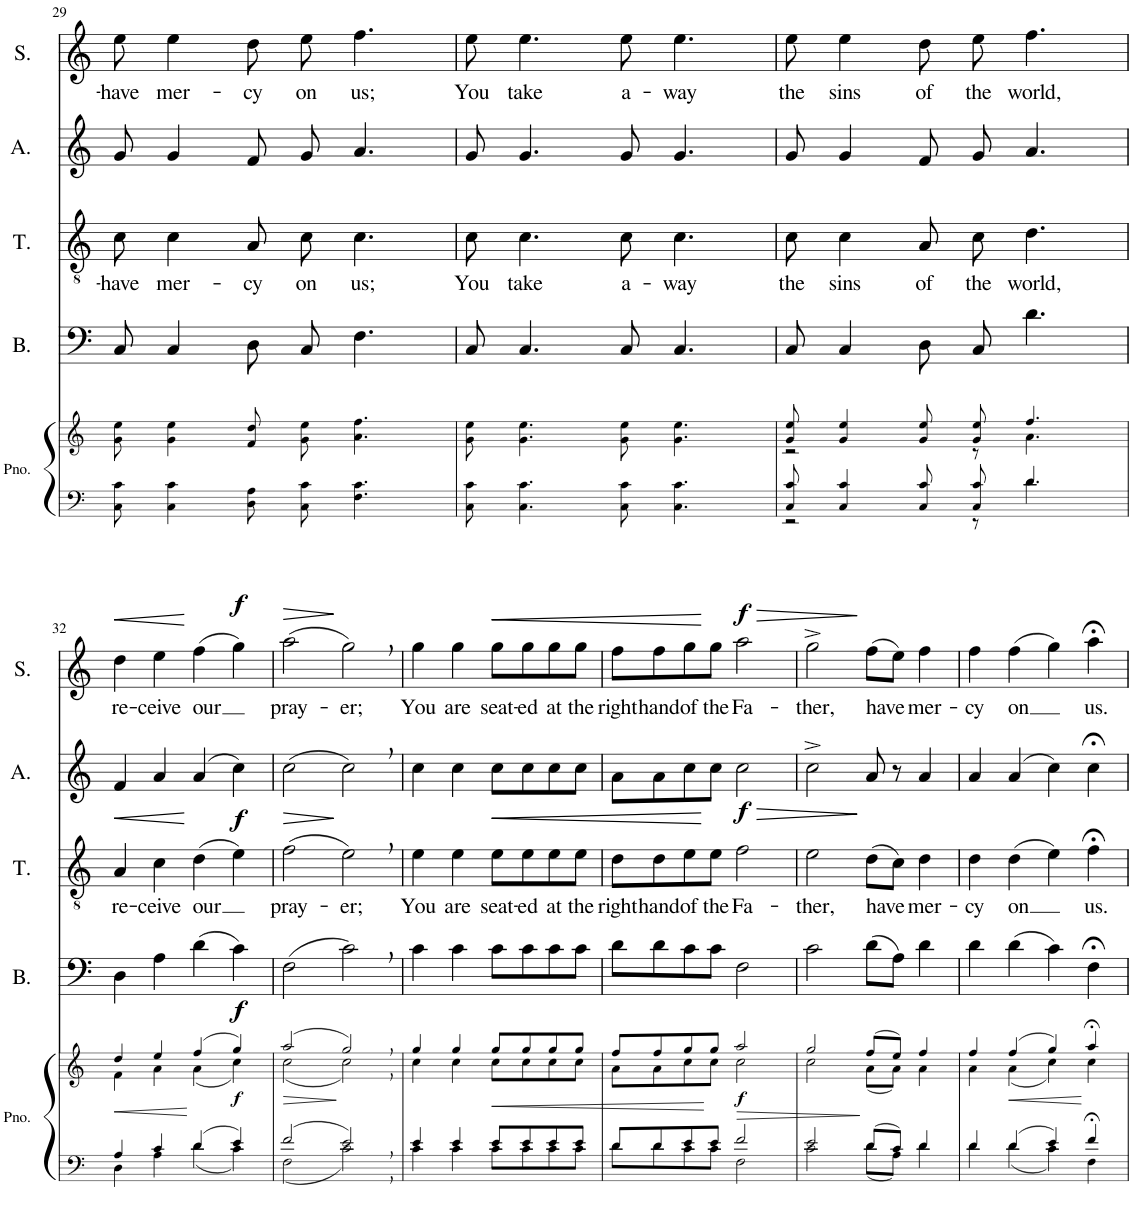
**kern	**kern	**dynam	**kern	**dynam	**kern	**text	**dynam	**kern	**dynam	**kern	**text	**dynam
*part5	*part5	*part5	*part4	*part4	*part3	*part3	*part3	*part2	*part2	*part1	*part1	*part1
*staff6	*staff5	*staff5/6	*staff4	*staff4	*staff3	*staff3	*staff3	*staff2	*staff2	*staff1	*staff1	*staff1
*I"Piano (for  rehearsal  only)	*	*	*I"Bass	*	*I"Tenor	*	*	*I"Alto	*	*I"Soprano	*	*
*I'Pno.	*	*	*I'B.	*	*I'T.	*	*	*I'A.	*	*I'S.	*	*
!!LO:PB:g=z
*clefF4	*clefG2	*	*clefF4	*	*clefGv2	*	*	*clefG2	*	*clefG2	*	*
*k[]	*k[]	*	*k[]	*	*k[]	*	*	*k[]	*	*k[]	*	*
*M4/4	*M4/4	*	*M4/4	*	*M4/4	*	*	*M4/4	*	*M4/4	*	*
=29	=29	=29	=29	=29	=29	=29	=29	=29	=29	=29	=29	=29
!	!	!	!	!	!	!LO:LY:b	!	!	!	!	!LO:LY:b	!
8C\ 8c\	8g\ 8ee\	.	8C/	.	8c\	-have	.	8g/	.	8ee\	-have	.
!	!	!	!	!	!	!LO:LY:b	!	!	!	!	!LO:LY:b	!
4C\ 4c\	4g\ 4ee\	.	4C/	.	4c\	mer-	.	4g/	.	4ee\	mer-	.
!	!	!	!	!	!	!LO:LY:b	!	!	!	!	!LO:LY:b	!
8D\ 8A\	8f/ 8dd/	.	8D\	.	8A/	-cy	.	8f/	.	8dd\	-cy	.
!	!	!	!	!	!	!LO:LY:b	!	!	!	!	!LO:LY:b	!
8C\ 8c\	8g\ 8ee\	.	8C/	.	8c\	on	.	8g/	.	8ee\	on	.
!	!	!	!	!	!	!LO:LY:b	!	!	!	!	!LO:LY:b	!
4.F\ 4.c\	4.a\ 4.ff\	.	4.F\	.	4.c\	-us;	.	4.a/	.	4.ff\	-us;	.
=30	=30	=30	=30	=30	=30	=30	=30	=30	=30	=30	=30	=30
!	!	!	!	!	!	!LO:LY:b	!	!	!	!	!LO:LY:b	!
8C\ 8c\	8g\ 8ee\	.	8C/	.	8c\	You	.	8g/	.	8ee\	You	.
!	!	!	!	!	!	!LO:LY:b	!	!	!	!	!LO:LY:b	!
4.C\ 4.c\	4.g\ 4.ee\	.	4.C/	.	4.c\	take	.	4.g/	.	4.ee\	take	.
!	!	!	!	!	!	!LO:LY:b	!	!	!	!	!LO:LY:b	!
8C\ 8c\	8g\ 8ee\	.	8C/	.	8c\	a-	.	8g/	.	8ee\	a-	.
!	!	!	!	!	!	!LO:LY:b	!	!	!	!	!LO:LY:b	!
4.C\ 4.c\	4.g\ 4.ee\	.	4.C/	.	4.c\	-way	.	4.g/	.	4.ee\	-way	.
=31	=31	=31	=31	=31	=31	=31	=31	=31	=31	=31	=31	=31
*^	*^	*	*	*	*	*	*	*	*	*	*	*
!	!	!	!	!	!	!	!	!LO:LY:b	!	!	!	!	!LO:LY:b	!
8C/ 8c/	2r	8g/ 8ee/	2r	.	8C/	.	8c\	the	.	8g/	.	8ee\	the	.
!	!	!	!	!	!	!	!	!LO:LY:b	!	!	!	!	!LO:LY:b	!
4C/ 4c/	.	4g/ 4ee/	.	.	4C/	.	4c\	sins	.	4g/	.	4ee\	sins	.
!	!	!	!	!	!	!	!	!LO:LY:b	!	!	!	!	!LO:LY:b	!
8C/ 8c/	.	8g/ 8ee/	.	.	8D\	.	8A/	of	.	8f/	.	8dd\	of	.
!	!	!	!	!	!	!	!	!LO:LY:b	!	!	!	!	!LO:LY:b	!
8C/ 8c/	8r	8g/ 8ee/	8r	.	8C/	.	8c\	the	.	8g/	.	8ee\	the	.
!	!	!	!	!	!	!	!	!LO:LY:b	!	!	!	!	!LO:LY:b	!
4.d/	4.d\	4.ff/	4.a\	.	4.d\	.	4.d\	world,	.	4.a/	.	4.ff\	world,	.
!!LO:LB:g=z
=32	=32	=32	=32	=32	=32	=32	=32	=32	=32	=32	=32	=32	=32	=32
!	!	!	!	!	!	!	!	!LO:LY:b	!LO:HP:b	!	!	!	!LO:LY:b	!LO:HP:b
4A/	4D\	4dd/	4f\	.	4D\	.	4A/	re-	<	4f/	.	4dd\	re-	<
!	!	!	!	!	!	!	!	!LO:LY:b	!	!	!	!	!LO:LY:b	!
4c/	4A\	4ee/	4a\	.	4A\	.	4c\	-ceive	.	4a/	.	4ee\	-ceive	.
!	!	!	!	!	!	!	!	!LO:LY:b	!	!	!	!	!LO:LY:b	!
4d/	4d\	(4ff/	(4a\	.	(4d\	.	(4d\	-our	[	(4a/	.	(4ff\	-our	[
!	!	!	!	!LO:DY:b	!	!LO:DY:b	!	!	!	!	!LO:DY:b	!	!	!LO:DY:a
4e/	4c\	4gg/)	4cc\)	f	4c\)	f	4e\)	.	.	4cc\)	f	4gg\)	.	f
=33	=33	=33	=33	=33	=33	=33	=33	=33	=33	=33	=33	=33	=33	=33
!	!	!	!	!LO:HP:b	!	!	!	!LO:LY:b	!LO:HP:b	!	!	!	!LO:LY:b	!LO:HP:b
2f/	2F\	(2aa/	(2cc\	>	(2F\	.	(2f\	pray-	>	(2cc\	.	(2aa\	pray-	>
!	!	!	!	!	!	!	!	!LO:LY:b	!	!	!	!	!LO:LY:b	!
2e,/	2c,<\	2gg,/)	2cc,<\)	]	2c,\)	.	2e,\)	-er;	]	2cc,\)	.	2gg,\)	-er;	]
=34	=34	=34	=34	=34	=34	=34	=34	=34	=34	=34	=34	=34	=34	=34
!	!	!	!	!	!	!	!	!LO:LY:b	!	!	!	!	!LO:LY:b	!
4e/	4c\	4gg/	4cc\	.	4c\	.	4e\	You	.	4cc\	.	4gg\	You	.
!	!	!	!	!	!	!	!	!LO:LY:b	!	!	!	!	!LO:LY:b	!
4e/	4c\	4gg/	4cc\	.	4c\	.	4e\	are	.	4cc\	.	4gg\	are	.
!	!	!	!	!	!	!	!	!LO:LY:b	!LO:HP:b	!	!	!	!LO:LY:b	!LO:HP:b
8e/L	8c\L	8gg/L	8cc\L	.	8c\L	.	8e\L	seat-	<	8cc\L	.	8gg\L	seat-	<
!	!	!	!	!	!	!	!	!LO:LY:b	!	!	!	!	!LO:LY:b	!
8e/	8c\	8gg/	8cc\	.	8c\	.	8e\	-ed	.	8cc\	.	8gg\	-ed	.
!	!	!	!	!	!	!	!	!LO:LY:b	!	!	!	!	!LO:LY:b	!
8e/	8c\	8gg/	8cc\	.	8c\	.	8e\	at	.	8cc\	.	8gg\	at	.
!	!	!	!	!	!	!	!	!LO:LY:b	!	!	!	!	!LO:LY:b	!
8e/J	8c\J	8gg/J	8cc\J	.	8c\J	.	8e\J	the	.	8cc\J	.	8gg\J	the	.
=35	=35	=35	=35	=35	=35	=35	=35	=35	=35	=35	=35	=35	=35	=35
!	!	!	!	!	!	!	!	!LO:LY:b	!	!	!	!	!LO:LY:b	!
8d/L	8d\L	8ff/L	8a\L	.	8d\L	.	8d\L	right	.	8a\L	.	8ff\L	right	.
!	!	!	!	!	!	!	!	!LO:LY:b	!	!	!	!	!LO:LY:b	!
8d/	8d\	8ff/	8a\	.	8d\	.	8d\	hand	.	8a\	.	8ff\	hand	.
!	!	!	!	!	!	!	!	!LO:LY:b	!	!	!	!	!LO:LY:b	!
8e/	8c\	8gg/	8cc\	.	8c\	.	8e\	of	.	8cc\	.	8gg\	of	.
!	!	!	!	!	!	!	!	!LO:LY:b	!	!	!	!	!LO:LY:b	!
8e/J	8c\J	8gg/J	8cc\J	.	8c\J	.	8e\J	the	[	8cc\J	.	8gg\J	the	[
!	!	!	!	!LO:DY:b	!	!	!	!LO:LY:b	!LO:HP:b	!	!	!	!LO:LY:b	!LO:HP:b
!	!	!	!	!	!	!	!	!	!LO:DY:n=1:a	!	!	!	!	!LO:DY:n=1:a
2f/	2F\	2aa/	2cc\	f	2F\	.	2f\	Fa-	> f	2cc\	.	2aa\	Fa-	> f
=36	=36	=36	=36	=36	=36	=36	=36	=36	=36	=36	=36	=36	=36	=36
!	!	!	!	!	!	!	!	!LO:LY:b	!	!	!	!	!LO:LY:b	!
2e/	2c\	2gg/	2cc\	.	2c\	.	2e\	-ther,	.	2cc^\	.	2gg^\	-ther,	.
!	!	!	!	!	!	!	!	!LO:LY:b	!	!	!	!	!LO:LY:b	!
8d/L	8d\L	(8ff/L	(8a\L	.	(8d\L	.	(8d\L	have	]	8a/	.	(8ff\L	have	]
8c/J	8A\J	8ee/J)	8a\J)	.	8A\J)	.	8c\J)	.	.	8r	.	8ee\J)	.	.
!	!	!	!	!	!	!	!	!LO:LY:b	!	!	!	!	!LO:LY:b	!
4d/	4d\	4ff/	4a\	.	4d\	.	4d\	mer-	.	4a/	.	4ff\	mer-	.
=37	=37	=37	=37	=37	=37	=37	=37	=37	=37	=37	=37	=37	=37	=37
!	!	!	!	!	!	!	!	!LO:LY:b	!	!	!	!	!LO:LY:b	!
4d/	4d\	4ff/	4a\	.	4d\	.	4d\	-cy	.	4a/	.	4ff\	-cy	.
!	!	!	!	!LO:HP:b	!	!	!	!LO:LY:b	!	!	!	!	!LO:LY:b	!
4d/	4d\	(4ff/	(4a\	<	(4d\	.	(4d\	-on	.	(4a/	.	(4ff\	-on	.
4e/	4c\	4gg/)	4cc\)	.	4c\)	.	4e\)	.	.	4cc\)	.	4gg\)	.	.
!	!	!	!	!	!	!	!	!LO:LY:b	!	!	!	!	!LO:LY:b	!
4f;</	4F\	4aa;</	4cc\	[	4F;<\	.	4f;<\	us.	.	4cc;<\	.	4aa;<\	us.	.
*v	*v	*	*	*	*	*	*	*	*	*	*	*	*	*
*	*v	*v	*	*	*	*	*	*	*	*	*	*	*
=	=	=	=	=	=	=	=	=	=	=	=	=
*-	*-	*-	*-	*-	*-	*-	*-	*-	*-	*-	*-	*-
